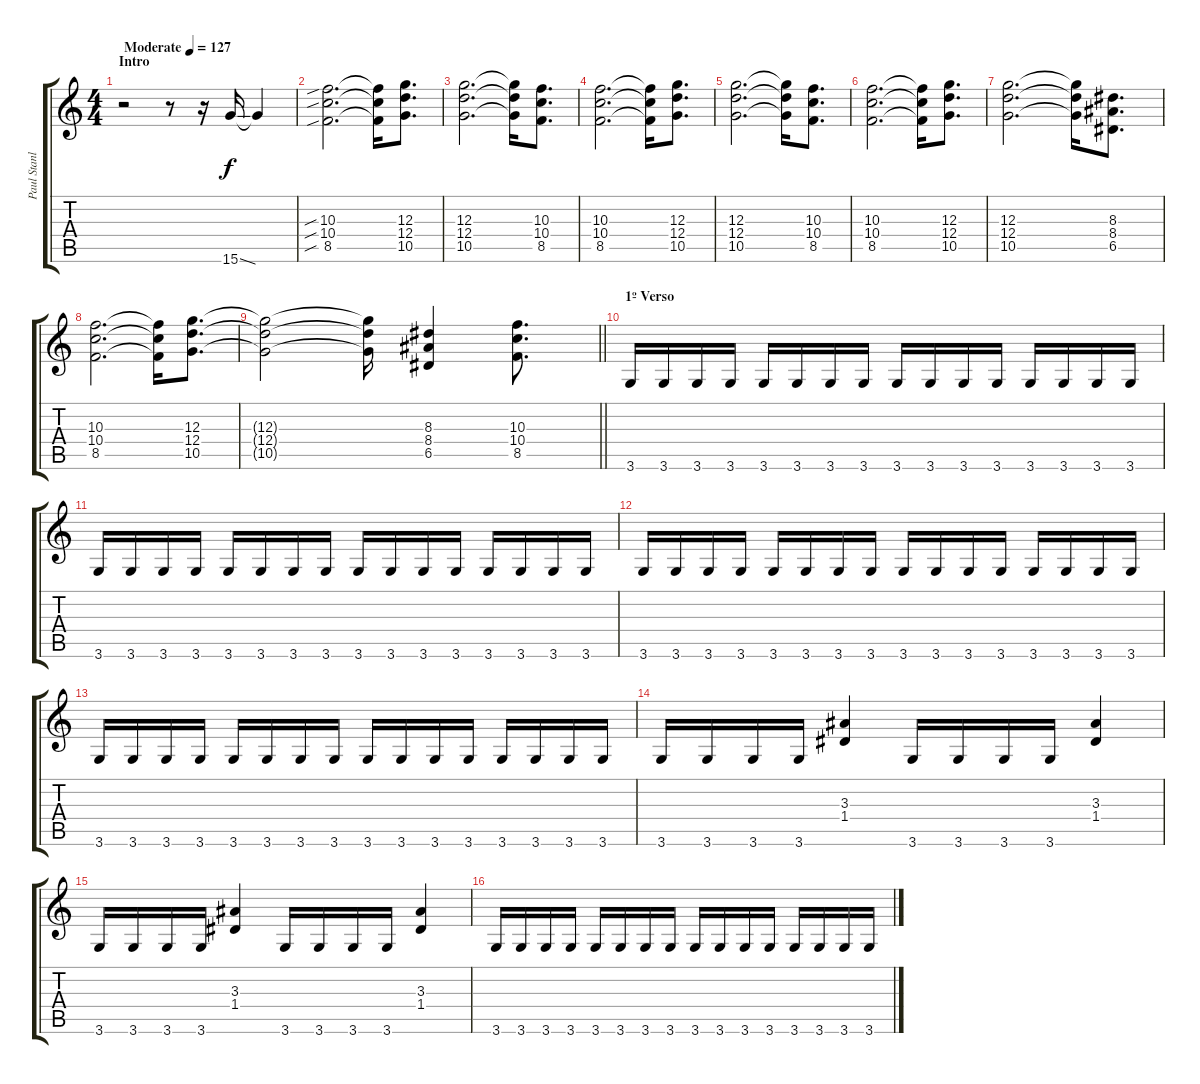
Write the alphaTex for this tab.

\track ("Paul Stanley - Guitarra Rítmica" "Paul Stanl") {instrument overdrivenguitar}
\staff {score tabs}
\tuning (E4 B3 G3 D3 A2 E2) {hide}
\ts (4 4)
\section ("" "Intro")
\tempo (127 "Moderate")
\clef g2
\ks c
r.2{dy f instrument overdrivenguitar} r.8 r.16 15.6{ss}.16 15.6{t}.4 |
(10.3{sib} 10.4{sib} 8.5{sib}).2{d} (10.3{t} 10.4{t} 8.5{t}).16 (12.3 12.4 10.5).8{d} |
(12.3 12.4 10.5).2{d} (12.3{t} 12.4{t} 10.5{t}).16 (10.3 10.4 8.5).8{d} |
(10.3 10.4 8.5).2{d} (10.3{t} 10.4{t} 8.5{t}).16 (12.3 12.4 10.5).8{d} |
(12.3 12.4 10.5).2{d} (12.3{t} 12.4{t} 10.5{t}).16 (10.3 10.4 8.5).8{d} |
(10.3 10.4 8.5).2{d} (10.3{t} 10.4{t} 8.5{t}).16 (12.3 12.4 10.5).8{d} |
(12.3 12.4 10.5).2{d} (12.3{t} 12.4{t} 10.5{t}).16 (8.3 8.4 6.5).8{d} |
(10.3 10.4 8.5).2{d} (10.3{t} 10.4{t} 8.5{t}).16 (12.3 12.4 10.5).8{d} |
\barLineRight lightlight
(12.3{t} 12.4{t} 10.5{t}).2 (12.3{t} 12.4{t} 10.5{t}).16 (8.3 8.4 6.5).4 (10.3 10.4 8.5).8{d} |
\section ("" "1º Verso")
3.6.16 3.6.16 3.6.16 3.6.16 3.6.16 3.6.16 3.6.16 3.6.16 3.6.16 3.6.16 3.6.16 3.6.16 3.6.16 3.6.16 3.6.16 3.6.16 |
3.6.16 3.6.16 3.6.16 3.6.16 3.6.16 3.6.16 3.6.16 3.6.16 3.6.16 3.6.16 3.6.16 3.6.16 3.6.16 3.6.16 3.6.16 3.6.16 |
3.6.16 3.6.16 3.6.16 3.6.16 3.6.16 3.6.16 3.6.16 3.6.16 3.6.16 3.6.16 3.6.16 3.6.16 3.6.16 3.6.16 3.6.16 3.6.16 |
3.6.16 3.6.16 3.6.16 3.6.16 3.6.16 3.6.16 3.6.16 3.6.16 3.6.16 3.6.16 3.6.16 3.6.16 3.6.16 3.6.16 3.6.16 3.6.16 |
3.6.16 3.6.16 3.6.16 3.6.16 (3.3 1.4).4 3.6.16 3.6.16 3.6.16 3.6.16 (3.3 1.4).4 |
3.6.16 3.6.16 3.6.16 3.6.16 (3.3 1.4).4 3.6.16 3.6.16 3.6.16 3.6.16 (3.3 1.4).4 |
3.6.16 3.6.16 3.6.16 3.6.16 3.6.16 3.6.16 3.6.16 3.6.16 3.6.16 3.6.16 3.6.16 3.6.16 3.6.16 3.6.16 3.6.16 3.6.16
